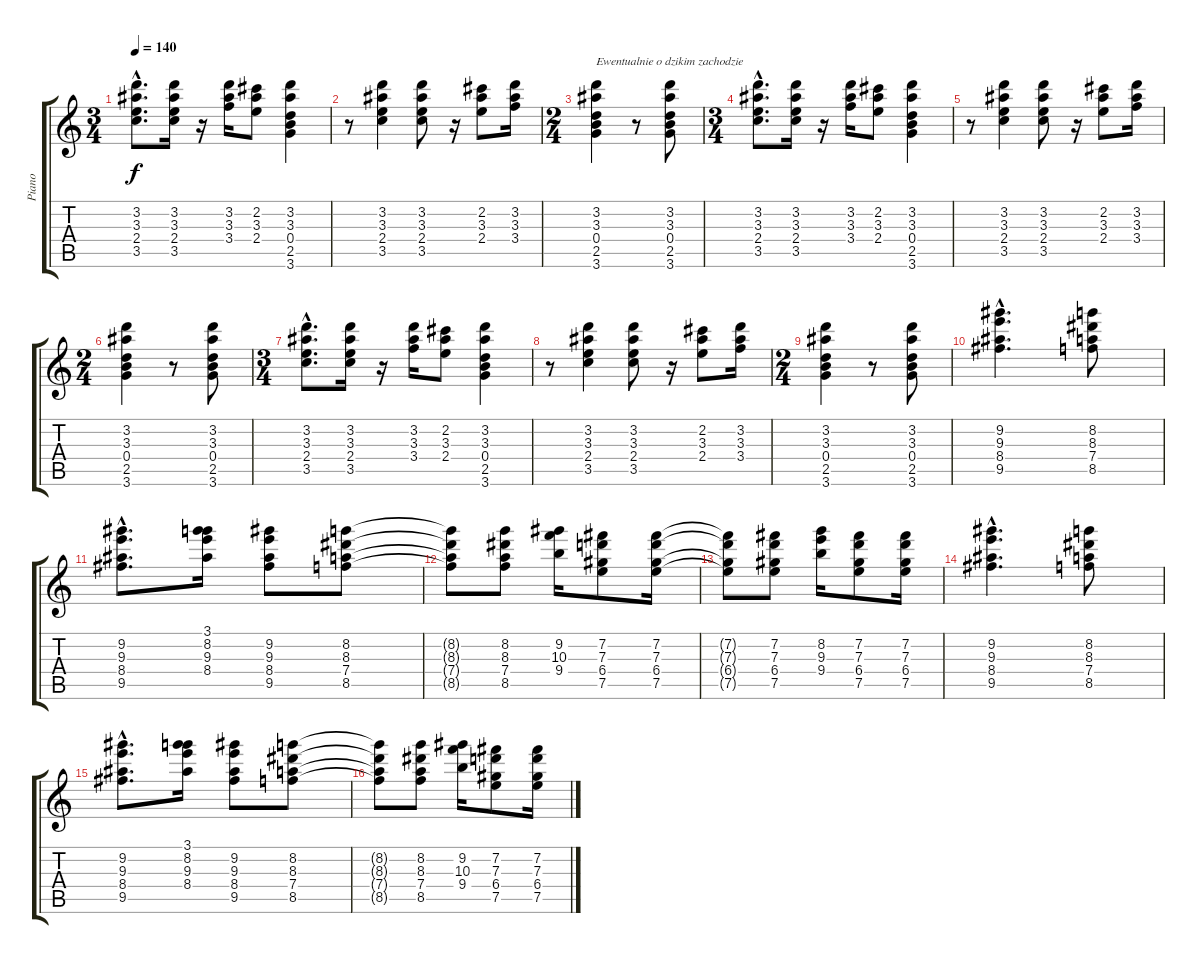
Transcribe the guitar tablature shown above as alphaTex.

\track ("Piano" "Piano") {instrument brightacousticpiano}
\staff {score tabs}
\tuning (E6 B5 G5 D5 A4 E4) {hide}
\ts (3 4)
\tempo 140
\clef g2
\ks c
(3.2{hac} 3.3{hac} 2.4{hac} 3.5{hac}).8{d dy f instrument brightacousticpiano} (3.2 3.3 2.4 3.5).16 r.16 (3.2 3.3 3.4).16 (2.2 3.3 2.4).8 (3.2 3.3 0.4 2.5 3.6).4 |
r.8 (3.2 3.3 2.4 3.5).4 (3.2 3.3 2.4 3.5).8 r.16 (2.2 3.3 2.4).8 (3.2 3.3 3.4).16 |
\ts (2 4)
(3.2 3.3 0.4 2.5 3.6).4{txt "Ewentualnie o dzikim zachodzie"} r.8 (3.2 3.3 0.4 2.5 3.6).8 |
\ts (3 4)
(3.2{hac} 3.3{hac} 2.4{hac} 3.5{hac}).8{d} (3.2 3.3 2.4 3.5).16 r.16 (3.2 3.3 3.4).16 (2.2 3.3 2.4).8 (3.2 3.3 0.4 2.5 3.6).4 |
r.8 (3.2 3.3 2.4 3.5).4 (3.2 3.3 2.4 3.5).8 r.16 (2.2 3.3 2.4).8 (3.2 3.3 3.4).16 |
\ts (2 4)
(3.2 3.3 0.4 2.5 3.6).4 r.8 (3.2 3.3 0.4 2.5 3.6).8 |
\ts (3 4)
(3.2{hac} 3.3{hac} 2.4{hac} 3.5{hac}).8{d} (3.2 3.3 2.4 3.5).16 r.16 (3.2 3.3 3.4).16 (2.2 3.3 2.4).8 (3.2 3.3 0.4 2.5 3.6).4 |
r.8 (3.2 3.3 2.4 3.5).4 (3.2 3.3 2.4 3.5).8 r.16 (2.2 3.3 2.4).8 (3.2 3.3 3.4).16 |
\ts (2 4)
(3.2 3.3 0.4 2.5 3.6).4 r.8 (3.2 3.3 0.4 2.5 3.6).8 |
(9.2{hac} 9.3{hac} 8.4{hac} 9.5{hac}).4{d} (8.2 8.3 7.4 8.5).8 |
(9.2{hac} 9.3{hac} 8.4{hac} 9.5{hac}).8{d} (3.1 8.2 9.3 8.4).16 (9.2 9.3 8.4 9.5).8 (8.2 8.3 7.4 8.5).8 |
(8.2{t} 8.3{t} 7.4{t} 8.5{t}).8 (8.2 8.3 7.4 8.5).8 (9.2 10.3 9.4).16 (7.2 7.3 6.4 7.5).8 (7.2 7.3 6.4 7.5).16 |
(7.2{t} 7.3{t} 6.4{t} 7.5{t}).8 (7.2 7.3 6.4 7.5).8 (8.2 9.3 9.4).16 (7.2 7.3 6.4 7.5).8 (7.2 7.3 6.4 7.5).16 |
(9.2{hac} 9.3{hac} 8.4{hac} 9.5{hac}).4{d} (8.2 8.3 7.4 8.5).8 |
(9.2{hac} 9.3{hac} 8.4{hac} 9.5{hac}).8{d} (3.1 8.2 9.3 8.4).16 (9.2 9.3 8.4 9.5).8 (8.2 8.3 7.4 8.5).8 |
(8.2{t} 8.3{t} 7.4{t} 8.5{t}).8 (8.2 8.3 7.4 8.5).8 (9.2 10.3 9.4).16 (7.2 7.3 6.4 7.5).8 (7.2 7.3 6.4 7.5).16
